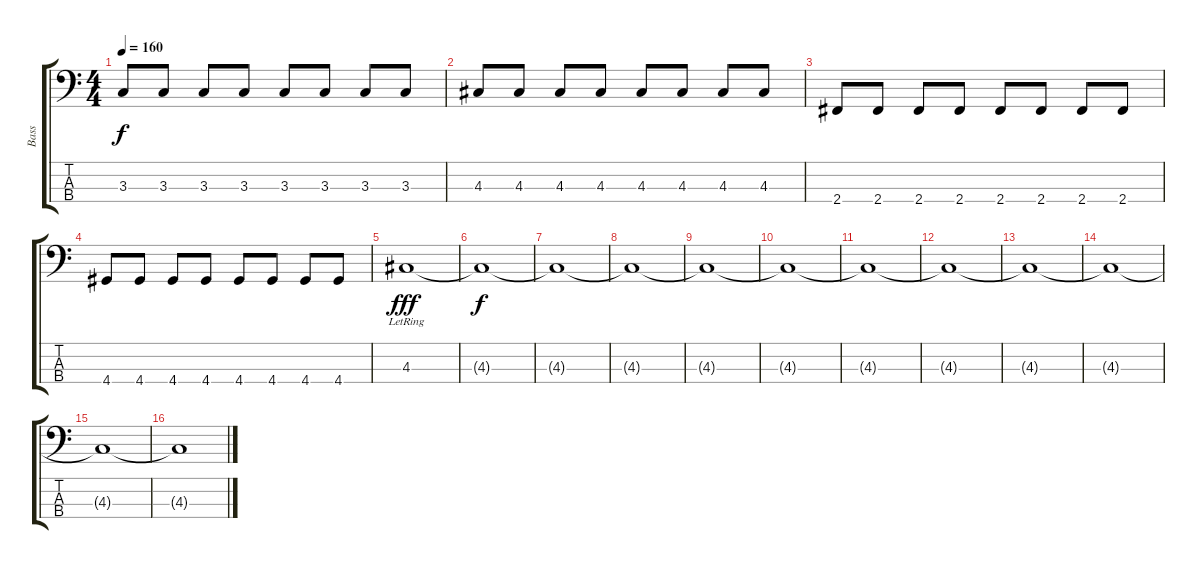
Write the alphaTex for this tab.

\track ("Bass" "Bass") {instrument electricbassfinger}
\staff {score tabs}
\tuning (G2 D2 A1 E1) {hide}
\ts (4 4)
\tempo 160
\clef f4
\ks c
3.3.8{dy f} 3.3.8 3.3.8 3.3.8 3.3.8 3.3.8 3.3.8 3.3.8 |
4.3.8 4.3.8 4.3.8 4.3.8 4.3.8 4.3.8 4.3.8 4.3.8 |
2.4.8 2.4.8 2.4.8 2.4.8 2.4.8 2.4.8 2.4.8 2.4.8 |
4.4.8 4.4.8 4.4.8 4.4.8 4.4.8 4.4.8 4.4.8 4.4.8 |
4.3{lr}.1{dy fff volume 16} |
4.3{t}.1{dy f} |
4.3{t}.1 |
4.3{t}.1 |
4.3{t}.1 |
4.3{t}.1 |
4.3{t}.1 |
4.3{t}.1 |
4.3{t}.1 |
4.3{t}.1 |
4.3{t}.1 |
4.3{t}.1
